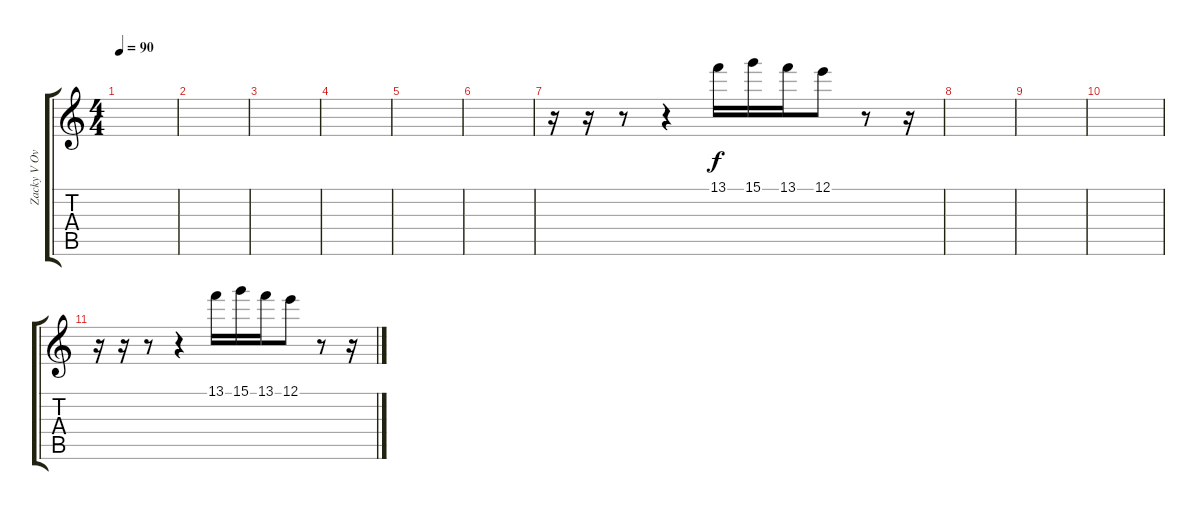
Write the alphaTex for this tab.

\track ("Zacky V Overdub" "Zacky V Ov") {instrument overdrivenguitar}
\staff {score tabs}
\tuning (E4 B3 G3 D3 A2 D2) {hide}
\ts (4 4)
\tempo 90
\clef g2
\ks c
|
|
|
|
|
|
r.16 r.16 r.8 r.4 13.1.16 15.1.16 13.1.16 12.1.8 r.8 r.16 |
|
|
|
r.16 r.16 r.8 r.4 13.1.16 15.1.16 13.1.16 12.1.8 r.8 r.16
